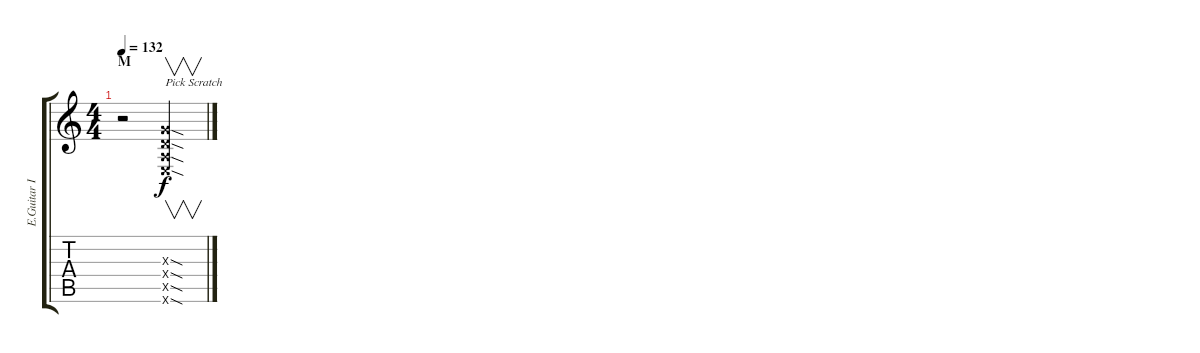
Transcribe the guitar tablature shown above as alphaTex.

\track ("E.Guitar I" "E.Guitar I") {instrument distortionguitar}
\staff {score tabs}
\tuning (E4 B3 G3 D3 A2 E2) {hide}
\ts (4 4)
\section ("" "M")
\tempo 132
\clef g2
\ks c
r.2{dy f} (0.3{sod x} 0.4{sod x} 0.5{sod x} 0.6{sod x}).2{v txt "Pick Scratch"}
